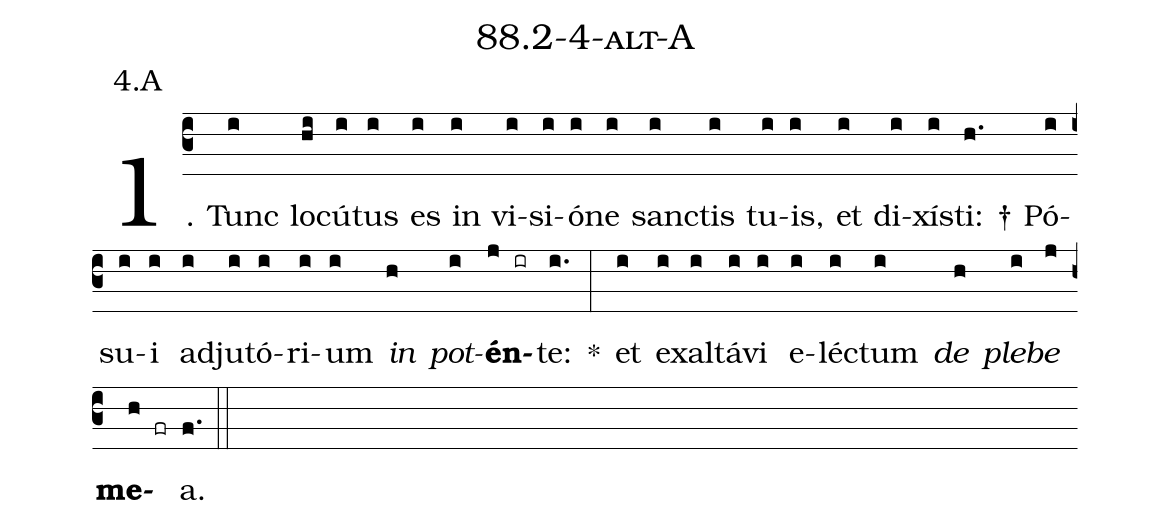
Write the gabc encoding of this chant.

name: 88.2-4-alt-A;
annotation: 4.A;
%%
(c3)1. Tunc(i) lo(hi)cú(i)tus(i) es(i) in(i) vi(i)si(i)ó(i)ne(i) sanc(i)tis(i) tu(i)is,(i) et(i) di(i)xís(i)ti: †(h.) Pó(i)su(i)i(i) ad(i)ju(i)tó(i)ri(i)um(i) <i>in</i>(h) <i>pot</i>(i)<b>én</b>(j ir)te:(i.) *(:) et(i) ex(i)al(i)tá(i)vi(i) e(i)léc(i)tum(i) <i>de</i>(h) <i>ple</i>(i)<i>be</i>(j) <b>me</b>(h fr)a.(f.) (::)


%E(i) u(h) o(i) u(j) a(h) e.(f.) (::)
